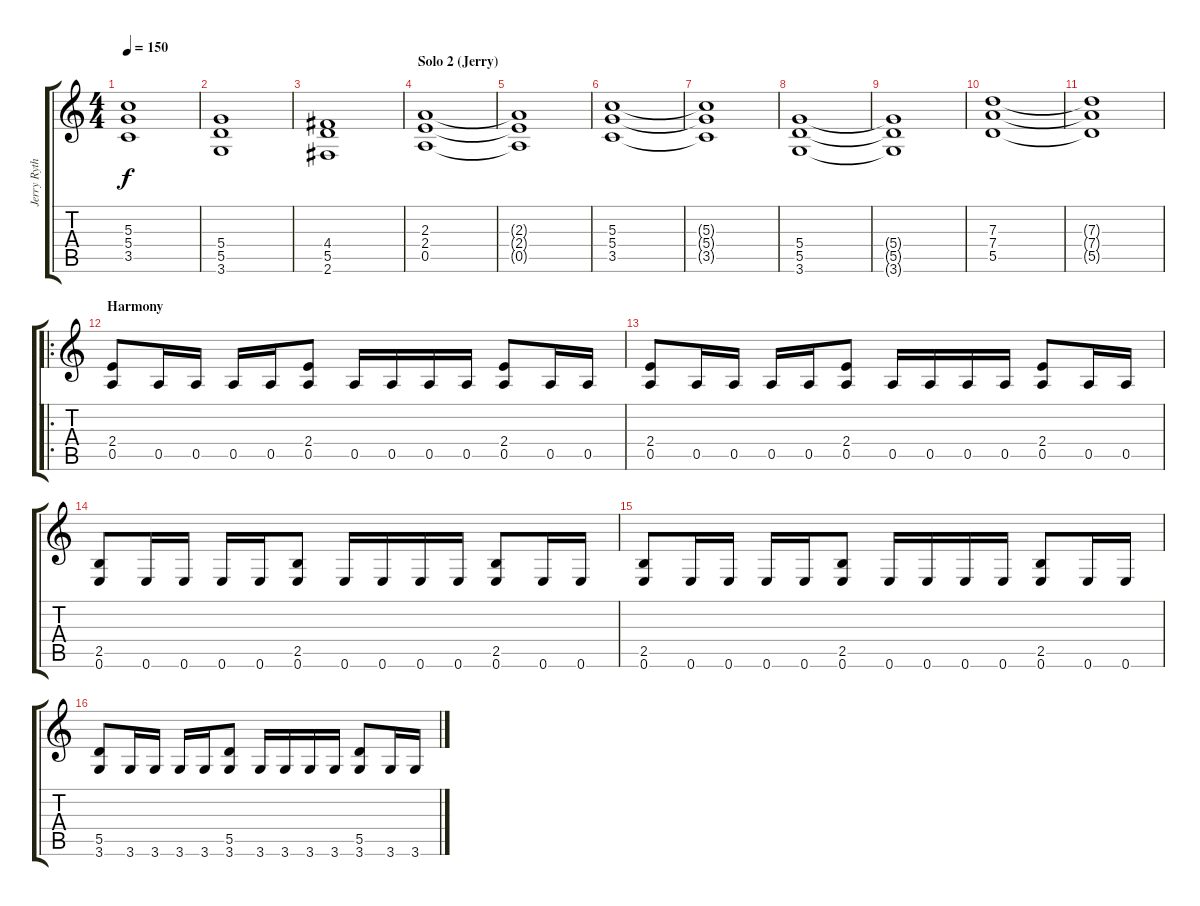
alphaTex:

\track ("Jerry Rythmn" "Jerry Ryth") {instrument distortionguitar}
\staff {score tabs}
\tuning (E4 B3 G3 D3 A2 E2) {hide}
\ts (4 4)
\tempo 150
\clef g2
\ks c
(5.3{t} 5.4{t} 3.5{t}).1{dy f} |
(5.4 5.5 3.6).1 |
(4.4 5.5 2.6).1 |
\section ("" "Solo 2 (Jerry)")
(2.3 2.4 0.5).1 |
(2.3{t} 2.4{t} 0.5{t}).1 |
(5.3 5.4 3.5).1 |
(5.3{t} 5.4{t} 3.5{t}).1 |
(5.4 5.5 3.6).1 |
(5.4{t} 5.5{t} 3.6{t}).1 |
(7.3 7.4 5.5).1 |
(7.3{t} 7.4{t} 5.5{t}).1 |
\ro
\section ("" "Harmony")
(2.4 0.5).8 0.5.16 0.5.16 0.5.16 0.5.16 (2.4 0.5).8 0.5.16 0.5.16 0.5.16 0.5.16 (2.4 0.5).8 0.5.16 0.5.16 |
(2.4 0.5).8 0.5.16 0.5.16 0.5.16 0.5.16 (2.4 0.5).8 0.5.16 0.5.16 0.5.16 0.5.16 (2.4 0.5).8 0.5.16 0.5.16 |
(2.5 0.6).8 0.6.16 0.6.16 0.6.16 0.6.16 (2.5 0.6).8 0.6.16 0.6.16 0.6.16 0.6.16 (2.5 0.6).8 0.6.16 0.6.16 |
(2.5 0.6).8 0.6.16 0.6.16 0.6.16 0.6.16 (2.5 0.6).8 0.6.16 0.6.16 0.6.16 0.6.16 (2.5 0.6).8 0.6.16 0.6.16 |
(5.5 3.6).8 3.6.16 3.6.16 3.6.16 3.6.16 (5.5 3.6).8 3.6.16 3.6.16 3.6.16 3.6.16 (5.5 3.6).8 3.6.16 3.6.16
